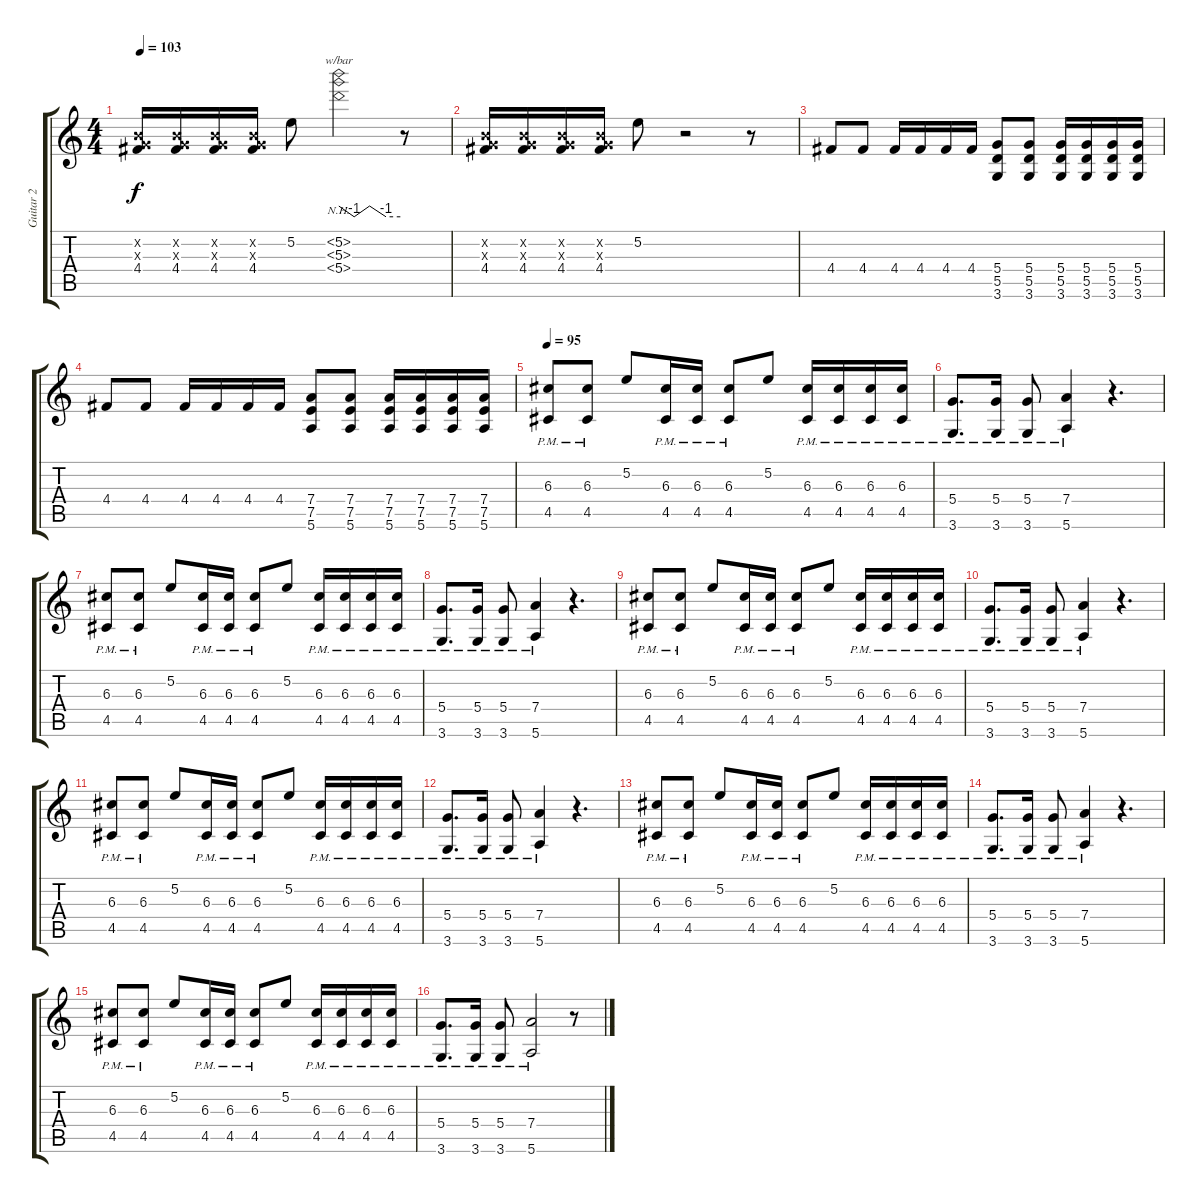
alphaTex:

\track ("Guitar 2" "Guitar 2") {instrument distortionguitar}
\staff {score tabs}
\tuning (E4 B3 G3 D3 A2 E2) {hide}
\ts (4 4)
\tempo 103
\clef g2
\ks c
(0.2{x} 0.3{x} 4.4).16{dy f} (0.2{x} 0.3{x} 4.4).16 (0.2{x} 0.3{x} 4.4).16 (0.2{x} 0.3{x} 4.4).16 5.2.8 (5.2{nh} 5.3{nh} 5.4{nh}).2{tbe (custom default 0 0 15 -4 30 0 46 -4 60 -4)} r.8 |
(0.2{x} 0.3{x} 4.4).16 (0.2{x} 0.3{x} 4.4).16 (0.2{x} 0.3{x} 4.4).16 (0.2{x} 0.3{x} 4.4).16 5.2.8 r.2 r.8 |
4.4.8 4.4.8 4.4.16 4.4.16 4.4.16 4.4.16 (5.4 5.5 3.6).8 (5.4 5.5 3.6).8 (5.4 5.5 3.6).16 (5.4 5.5 3.6).16 (5.4 5.5 3.6).16 (5.4 5.5 3.6).16 |
4.4.8 4.4.8 4.4.16 4.4.16 4.4.16 4.4.16 (7.4 7.5 5.6).8 (7.4 7.5 5.6).8 (7.4 7.5 5.6).16 (7.4 7.5 5.6).16 (7.4 7.5 5.6).16 (7.4 7.5 5.6).16 |
\tempo 95
(6.3{pm} 4.5{pm}).8{instrument acousticguitarnylon} (6.3{pm} 4.5{pm}).8 5.2.8 (6.3{pm} 4.5{pm}).16 (6.3{pm} 4.5{pm}).16 (6.3{pm} 4.5{pm}).8 5.2.8 (6.3{pm} 4.5{pm}).16 (6.3{pm} 4.5{pm}).16 (6.3{pm} 4.5{pm}).16 (6.3{pm} 4.5{pm}).16 |
(5.4{pm} 3.6{pm}).8{d} (5.4{pm} 3.6{pm}).16 (5.4{pm} 3.6{pm}).8 (7.4{pm} 5.6{pm}).4 r.4{d} |
(6.3{pm} 4.5{pm}).8 (6.3{pm} 4.5{pm}).8 5.2.8 (6.3{pm} 4.5{pm}).16 (6.3{pm} 4.5{pm}).16 (6.3{pm} 4.5{pm}).8 5.2.8 (6.3{pm} 4.5{pm}).16 (6.3{pm} 4.5{pm}).16 (6.3{pm} 4.5{pm}).16 (6.3{pm} 4.5{pm}).16 |
(5.4{pm} 3.6{pm}).8{d} (5.4{pm} 3.6{pm}).16 (5.4{pm} 3.6{pm}).8 (7.4{pm} 5.6{pm}).4 r.4{d} |
(6.3{pm} 4.5{pm}).8 (6.3{pm} 4.5{pm}).8 5.2.8 (6.3{pm} 4.5{pm}).16 (6.3{pm} 4.5{pm}).16 (6.3{pm} 4.5{pm}).8 5.2.8 (6.3{pm} 4.5{pm}).16 (6.3{pm} 4.5{pm}).16 (6.3{pm} 4.5{pm}).16 (6.3{pm} 4.5{pm}).16 |
(5.4{pm} 3.6{pm}).8{d} (5.4{pm} 3.6{pm}).16 (5.4{pm} 3.6{pm}).8 (7.4{pm} 5.6{pm}).4 r.4{d} |
(6.3{pm} 4.5{pm}).8 (6.3{pm} 4.5{pm}).8 5.2.8 (6.3{pm} 4.5{pm}).16 (6.3{pm} 4.5{pm}).16 (6.3{pm} 4.5{pm}).8 5.2.8 (6.3{pm} 4.5{pm}).16 (6.3{pm} 4.5{pm}).16 (6.3{pm} 4.5{pm}).16 (6.3{pm} 4.5{pm}).16 |
(5.4{pm} 3.6{pm}).8{d} (5.4{pm} 3.6{pm}).16 (5.4{pm} 3.6{pm}).8 (7.4{pm} 5.6{pm}).4 r.4{d} |
(6.3{pm} 4.5{pm}).8 (6.3{pm} 4.5{pm}).8 5.2.8 (6.3{pm} 4.5{pm}).16 (6.3{pm} 4.5{pm}).16 (6.3{pm} 4.5{pm}).8 5.2.8 (6.3{pm} 4.5{pm}).16 (6.3{pm} 4.5{pm}).16 (6.3{pm} 4.5{pm}).16 (6.3{pm} 4.5{pm}).16 |
(5.4{pm} 3.6{pm}).8{d} (5.4{pm} 3.6{pm}).16 (5.4{pm} 3.6{pm}).8 (7.4{pm} 5.6{pm}).4 r.4{d} |
(6.3{pm} 4.5{pm}).8 (6.3{pm} 4.5{pm}).8 5.2.8 (6.3{pm} 4.5{pm}).16 (6.3{pm} 4.5{pm}).16 (6.3{pm} 4.5{pm}).8 5.2.8 (6.3{pm} 4.5{pm}).16 (6.3{pm} 4.5{pm}).16 (6.3{pm} 4.5{pm}).16 (6.3{pm} 4.5{pm}).16 |
(5.4{pm} 3.6{pm}).8{d} (5.4{pm} 3.6{pm}).16 (5.4{pm} 3.6{pm}).8 (7.4{pm} 5.6{pm}).2 r.8
